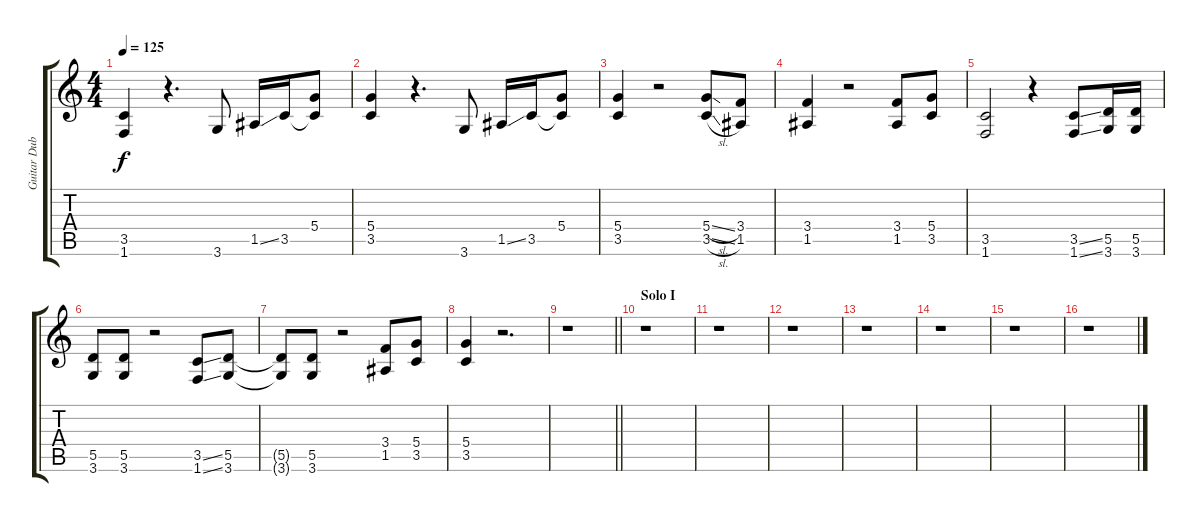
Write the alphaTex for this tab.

\track ("Guitar Dub" "Guitar Dub") {instrument distortionguitar}
\staff {score tabs}
\tuning (E4 B3 G3 D3 A2 E2) {hide}
\ts (4 4)
\tempo 125
\clef g2
\ks c
(3.5 1.6).4{dy f} r.4{d} 3.6.8 1.5{ss}.16 3.5.16 (5.4 3.5{t}).8 |
(5.4 3.5).4 r.4{d} 3.6.8 1.5{ss}.16 3.5.16 (5.4 3.5{t}).8 |
(5.4 3.5).4 r.2 (5.4{sl} 3.5{sl}).8 (3.4 1.5).8 |
(3.4 1.5).4 r.2 (3.4 1.5).8 (5.4 3.5).8 |
(3.5 1.6).2 r.4 (3.5{ss} 1.6{ss}).8 (5.5 3.6).16 (5.5 3.6).16 |
(5.5 3.6).8 (5.5 3.6).8 r.2 (3.5{ss} 1.6{ss}).8 (5.5 3.6).8 |
(5.5{t} 3.6{t}).8 (5.5 3.6).8 r.2 (3.4 1.5).8 (5.4 3.5).8 |
(5.4 3.5).4 r.2{d} |
\barLineRight lightlight
r.1 |
\section ("" "Solo I")
r.1 |
r.1 |
r.1 |
r.1 |
r.1 |
r.1 |
r.1
